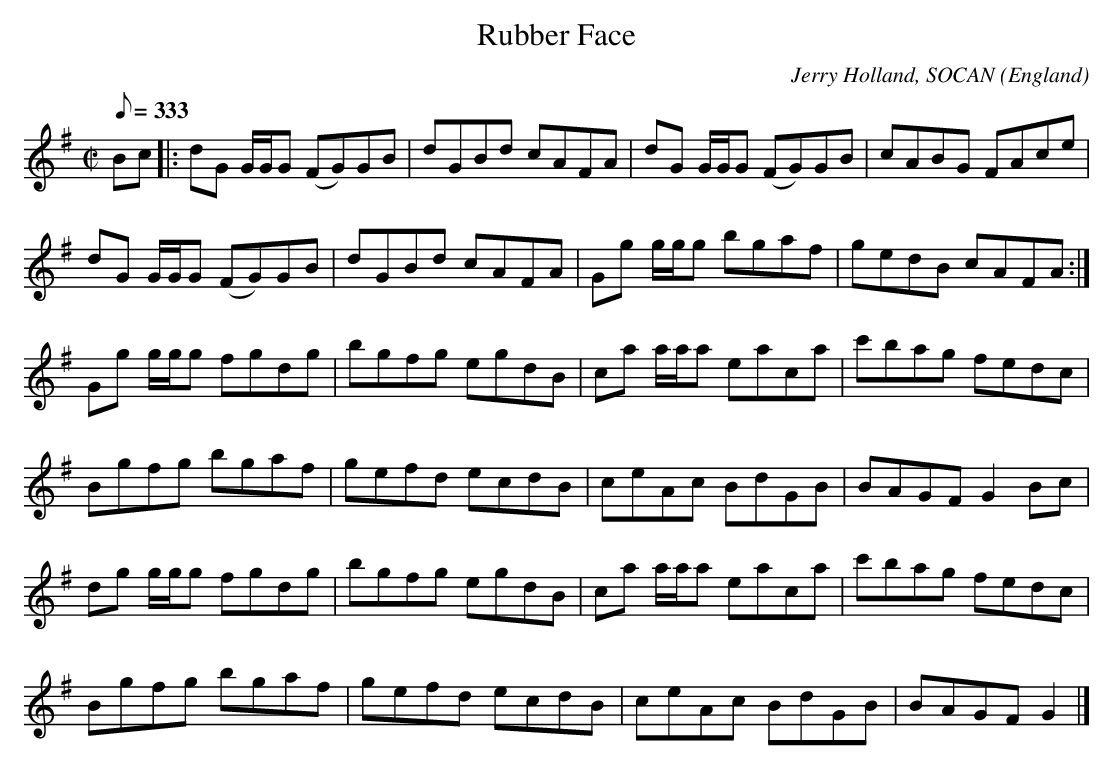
X:1
T:Rubber Face
C:Jerry Holland, SOCAN
O:England
L:1/8
Q:333
M:C|
K:G
Bc|:dG G/G/G (FG)GB|dGBd cAFA|dG G/G/G (FG)GB|cABG FAce|
dG G/G/G (FG)GB|dGBd cAFA|Gg g/g/g bgaf|gedB cAFA:|
Gg g/g/g fgdg|bgfg egdB|ca a/a/a eaca|c'bag fedc|
Bgfg bgaf|gefd ecdB|ceAc BdGB|BAGF G2 Bc|
dg g/g/g fgdg|bgfg egdB|ca a/a/a eaca|c'bag fedc|
Bgfg bgaf|gefd ecdB|ceAc BdGB|BAGF G2|]
